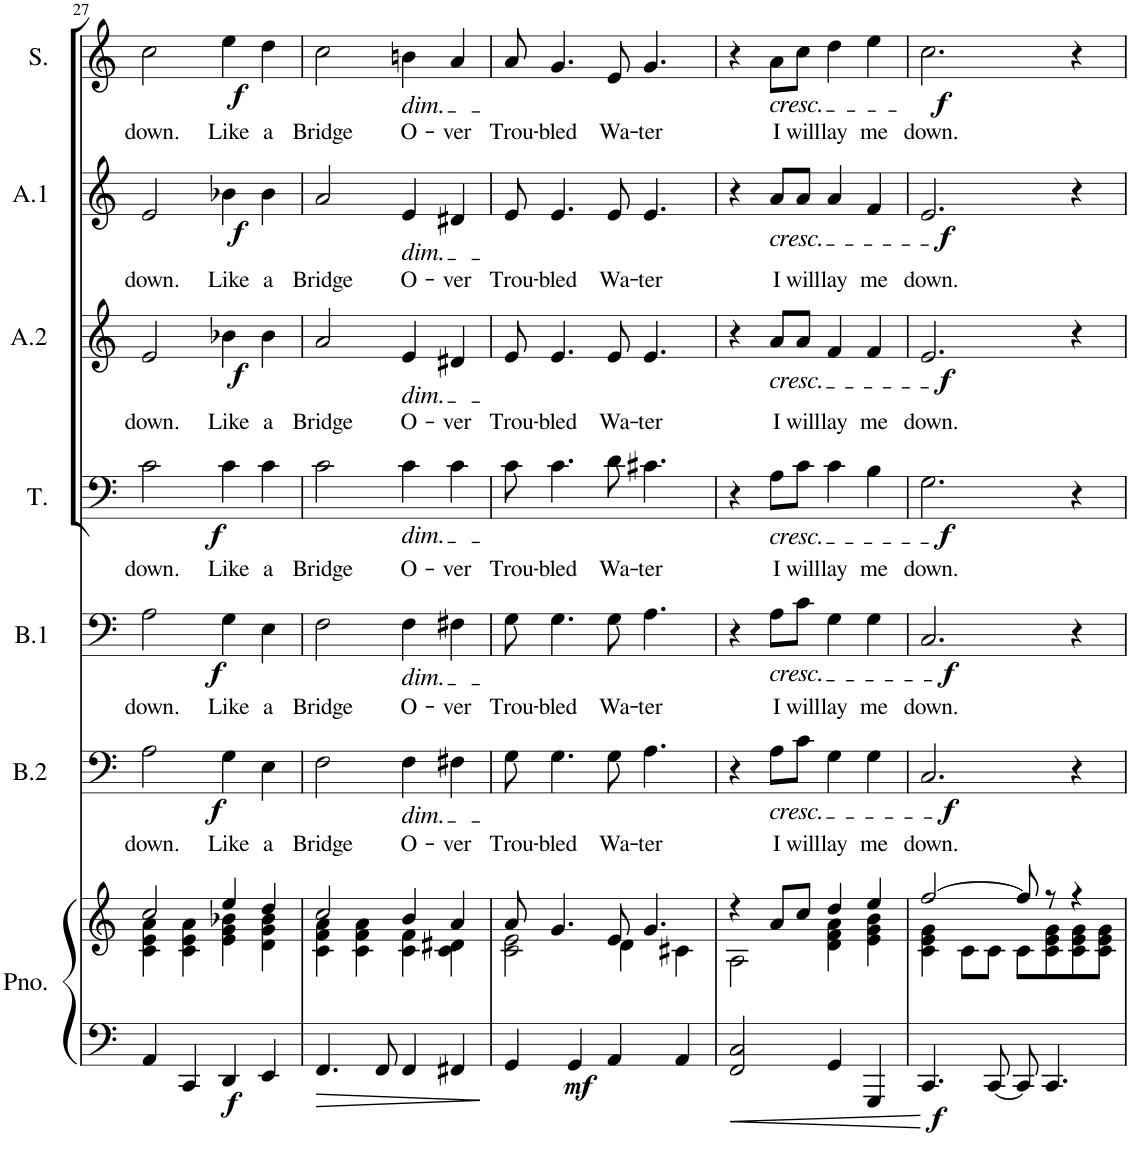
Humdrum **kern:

**kern	**kern	**dynam	**kern	**text	**dynam	**kern	**text	**dynam	**kern	**text	**dynam	**kern	**text	**dynam	**kern	**text	**dynam	**kern	**text	**dynam
*part7	*part7	*part7	*part6	*part6	*part6	*part5	*part5	*part5	*part4	*part4	*part4	*part3	*part3	*part3	*part2	*part2	*part2	*part1	*part1	*part1
*staff8	*staff7	*staff7/8	*staff6	*staff6	*staff6	*staff5	*staff5	*staff5	*staff4	*staff4	*staff4	*staff3	*staff3	*staff3	*staff2	*staff2	*staff2	*staff1	*staff1	*staff1
*I"Piano	*	*	*I"Bas 2	*	*	*I"Bas 1	*	*	*I"Tenor	*	*	*I"Alt 2	*	*	*I"Alt 1	*	*	*I"Sopraan	*	*
*I'Pno.	*	*	*I'B.2	*	*	*I'B.1	*	*	*I'T.	*	*	*I'A.2	*	*	*I'A.1	*	*	*I'S.	*	*
!!LO:PB:g=z
*clefF4	*clefG2	*	*clefF4	*	*	*clefF4	*	*	*clefF4	*	*	*clefG2	*	*	*clefG2	*	*	*clefG2	*	*
*	*	*	*Trd7c12	*	*	*	*	*	*	*	*	*	*	*	*	*	*	*	*	*
*k[]	*k[]	*	*k[]	*	*	*k[]	*	*	*k[]	*	*	*k[]	*	*	*k[]	*	*	*k[]	*	*
*M4/4	*M4/4	*	*M4/4	*	*	*M4/4	*	*	*M4/4	*	*	*M4/4	*	*	*M4/4	*	*	*M4/4	*	*
=27	=27	=27	=27	=27	=27	=27	=27	=27	=27	=27	=27	=27	=27	=27	=27	=27	=27	=27	=27	=27
*	*^	*	*	*	*	*	*	*	*	*	*	*	*	*	*	*	*	*	*	*
!	!	!	!	!	!LO:LY:b	!	!	!LO:LY:b	!	!	!LO:LY:b	!	!	!LO:LY:b	!	!	!LO:LY:b	!	!	!LO:LY:b	!
4AA/	2cc/	4c\ 4e\ 4a\	.	2A\	down.	.	2A\	down.	.	2c\	down.	.	2e/	down.	.	2e/	down.	.	2cc\	down.	.
4CC/	.	4c\ 4e\ 4a\	.	.	.	.	.	.	.	.	.	.	.	.	.	.	.	.	.	.	.
!	!	!	!LO:DY:b=2	!	!LO:LY:b	!LO:DY:b	!	!LO:LY:b	!LO:DY:b	!	!LO:LY:b	!LO:DY:b	!	!LO:LY:b	!LO:DY:b	!	!LO:LY:b	!LO:DY:b	!	!LO:LY:b	!LO:DY:b
4DD/	4ee/	4e\ 4g\ 4b-X\	f	4G\	Like	f	4G\	Like	f	4c\	Like	f	4b-X\	Like	f	4b-X\	Like	f	4ee\	Like	f
!	!	!	!	!	!LO:LY:b	!	!	!LO:LY:b	!	!	!LO:LY:b	!	!	!LO:LY:b	!	!	!LO:LY:b	!	!	!LO:LY:b	!
4EE/	4dd/	4d\ 4g\ 4b-\	.	4E\	a	.	4E\	a	.	4c\	a	.	4b-\	a	.	4b-\	a	.	4dd\	a	.
=28	=28	=28	=28	=28	=28	=28	=28	=28	=28	=28	=28	=28	=28	=28	=28	=28	=28	=28	=28	=28	=28
!	!	!	!	!	!LO:LY:b	!	!	!LO:LY:b	!	!	!LO:LY:b	!	!	!LO:LY:b	!	!	!LO:LY:b	!	!	!LO:LY:b	!
4.FF/	2cc/	4c\ 4f\ 4a\	.	2F\	Bridge	.	2F\	Bridge	.	2c\	Bridge	.	2a/	Bridge	.	2a/	Bridge	.	2cc\	Bridge	.
.	.	4c\ 4f\ 4a\	.	.	.	.	.	.	.	.	.	.	.	.	.	.	.	.	.	.	.
8FF/	.	.	.	.	.	.	.	.	.	.	.	.	.	.	.	.	.	.	.	.	.
!	!	!	!	!	!	!	!	!	!	!	!	!	!	!	!	!	!	!	!LO:TX:b:i:t=dim.	!	!
!	!	!	!	!	!	!	!	!	!	!	!	!	!	!	!	!LO:TX:b:i:t=dim.	!	!	!	!	!
!	!	!	!	!	!	!	!	!	!	!	!	!	!LO:TX:b:i:t=dim.	!	!	!	!	!	!	!	!
!	!	!	!	!	!	!	!	!	!	!LO:TX:b:i:t=dim.	!	!	!	!	!	!	!	!	!	!	!
!	!	!	!	!	!	!	!LO:TX:b:i:t=dim.	!	!	!	!	!	!	!	!	!	!	!	!	!	!
!	!	!	!	!LO:TX:b:i:t=dim.	!	!	!	!	!	!	!	!	!	!	!	!	!	!	!	!	!
!	!	!	!	!	!LO:LY:b	!	!	!LO:LY:b	!	!	!LO:LY:b	!	!	!LO:LY:b	!	!	!LO:LY:b	!	!	!LO:LY:b	!
4FF/	4b/	4c\ 4f\	.	4F\	O-	.	4F\	O-	.	4c\	O-	.	4e/	O-	.	4e/	O-	.	4bn\	O-	.
!	!	!	!	!	!LO:LY:b	!	!	!LO:LY:b	!	!	!LO:LY:b	!	!	!LO:LY:b	!	!	!LO:LY:b	!	!	!LO:LY:b	!
4FF#X/	4a/	4c\ 4d#X\	.	4F#X\	-ver	.	4F#X\	-ver	.	4c\	-ver	.	4d#X/	-ver	.	4d#X/	-ver	.	4a/	-ver	.
=29	=29	=29	=29	=29	=29	=29	=29	=29	=29	=29	=29	=29	=29	=29	=29	=29	=29	=29	=29	=29	=29
!	!	!	!	!	!LO:LY:b	!	!	!LO:LY:b	!	!	!LO:LY:b	!	!	!LO:LY:b	!	!	!LO:LY:b	!	!	!LO:LY:b	!
4GG/	8a/	2c\ 2e\	.	8G\	Trou-	.	8G\	Trou-	.	8c\	Trou-	.	8e/	Trou-	.	8e/	Trou-	.	8a/	Trou-	.
!	!	!	!	!	!LO:LY:b	!	!	!LO:LY:b	!	!	!LO:LY:b	!	!	!LO:LY:b	!	!	!LO:LY:b	!	!	!LO:LY:b	!
.	4.g/	.	.	4.G\	-bled	.	4.G\	-bled	.	4.c\	-bled	.	4.e/	-bled	.	4.e/	-bled	.	4.g/	-bled	.
!	!	!	!LO:DY:b=2	!	!	!	!	!	!	!	!	!	!	!	!	!	!	!	!	!	!
4GG/	.	.	mf	.	.	.	.	.	.	.	.	.	.	.	.	.	.	.	.	.	.
!	!	!	!	!	!LO:LY:b	!	!	!LO:LY:b	!	!	!LO:LY:b	!	!	!LO:LY:b	!	!	!LO:LY:b	!	!	!LO:LY:b	!
4AA/	8e/	4d\	.	8G\	Wa-	.	8G\	Wa-	.	8d\	Wa-	.	8e/	Wa-	.	8e/	Wa-	.	8e/	Wa-	.
!	!	!	!	!	!LO:LY:b	!	!	!LO:LY:b	!	!	!LO:LY:b	!	!	!LO:LY:b	!	!	!LO:LY:b	!	!	!LO:LY:b	!
.	4.g/	.	.	4.A\	-ter	.	4.A\	-ter	.	4.c#X\	-ter	.	4.e/	-ter	.	4.e/	-ter	.	4.g/	-ter	.
4AA/	.	4c#X\	.	.	.	.	.	.	.	.	.	.	.	.	.	.	.	.	.	.	.
=30	=30	=30	=30	=30	=30	=30	=30	=30	=30	=30	=30	=30	=30	=30	=30	=30	=30	=30	=30	=30	=30
2FF/ 2C/	4r	2A\	.	4r	.	.	4r	.	.	4r	.	.	4r	.	.	4r	.	.	4r	.	.
!	!	!	!	!	!	!	!	!	!	!	!	!	!	!	!	!	!	!	!LO:TX:b:i:t=cresc.	!	!
!	!	!	!	!	!	!	!	!	!	!	!	!	!	!	!	!LO:TX:b:i:t=cresc.	!	!	!	!	!
!	!	!	!	!	!	!	!	!	!	!	!	!	!LO:TX:b:i:t=cresc.	!	!	!	!	!	!	!	!
!	!	!	!	!	!	!	!	!	!	!LO:TX:b:i:t=cresc.	!	!	!	!	!	!	!	!	!	!	!
!	!	!	!	!	!	!	!LO:TX:b:i:t=cresc.	!	!	!	!	!	!	!	!	!	!	!	!	!	!
!	!	!	!	!LO:TX:b:i:t=cresc.	!	!	!	!	!	!	!	!	!	!	!	!	!	!	!	!	!
!	!	!	!	!	!LO:LY:b	!	!	!LO:LY:b	!	!	!LO:LY:b	!	!	!LO:LY:b	!	!	!LO:LY:b	!	!	!LO:LY:b	!
.	8a/L	.	.	8A\L	I	.	8A\L	I	.	8A\L	I	.	8a/L	I	.	8a/L	I	.	8a\L	I	.
!	!	!	!	!	!LO:LY:b	!	!	!LO:LY:b	!	!	!LO:LY:b	!	!	!LO:LY:b	!	!	!LO:LY:b	!	!	!LO:LY:b	!
.	8cc/J	.	.	8c\J	will	.	8c\J	will	.	8c\J	will	.	8a/J	will	.	8a/J	will	.	8cc\J	will	.
!	!	!	!	!	!LO:LY:b	!	!	!LO:LY:b	!	!	!LO:LY:b	!	!	!LO:LY:b	!	!	!LO:LY:b	!	!	!LO:LY:b	!
4GG/	4dd/	4d\ 4f\ 4a\	.	4G\	lay	.	4G\	lay	.	4c\	lay	.	4f/	lay	.	4a/	lay	.	4dd\	lay	.
!	!	!	!	!	!LO:LY:b	!	!	!LO:LY:b	!	!	!LO:LY:b	!	!	!LO:LY:b	!	!	!LO:LY:b	!	!	!LO:LY:b	!
4GGG/	4ee/	4e\ 4g\ 4b\	.	4G\	me	.	4G\	me	.	4B\	me	.	4f/	me	.	4f/	me	.	4ee\	me	.
=31	=31	=31	=31	=31	=31	=31	=31	=31	=31	=31	=31	=31	=31	=31	=31	=31	=31	=31	=31	=31	=31
!	!	!	!LO:DY:b=2	!	!LO:LY:b	!LO:DY:b	!	!LO:LY:b	!LO:DY:b	!	!LO:LY:b	!LO:DY:b	!	!LO:LY:b	!LO:DY:b	!	!LO:LY:b	!LO:DY:b	!	!LO:LY:b	!LO:DY:b
4.CC/	[2ff/	4c\ 4e\ 4g\	f	2.C/	down.	f	2.C/	down.	f	2.G\	down.	f	2.e/	down.	f	2.e/	down.	f	2.cc\	down.	f
.	.	8c\L	.	.	.	.	.	.	.	.	.	.	.	.	.	.	.	.	.	.	.
[8CC/	.	8c\J	.	.	.	.	.	.	.	.	.	.	.	.	.	.	.	.	.	.	.
8CC/]	8ff/]	8c\L	.	.	.	.	.	.	.	.	.	.	.	.	.	.	.	.	.	.	.
4.CC/	8r	8c\ 8e\ 8g\	.	.	.	.	.	.	.	.	.	.	.	.	.	.	.	.	.	.	.
.	4r	8c\ 8e\ 8g\	.	4r	.	.	4r	.	.	4r	.	.	4r	.	.	4r	.	.	4r	.	.
.	.	8c\ 8e\ 8g\J	.	.	.	.	.	.	.	.	.	.	.	.	.	.	.	.	.	.	.
*	*v	*v	*	*	*	*	*	*	*	*	*	*	*	*	*	*	*	*	*	*	*
=	=	=	=	=	=	=	=	=	=	=	=	=	=	=	=	=	=	=	=	=
*-	*-	*-	*-	*-	*-	*-	*-	*-	*-	*-	*-	*-	*-	*-	*-	*-	*-	*-	*-	*-
